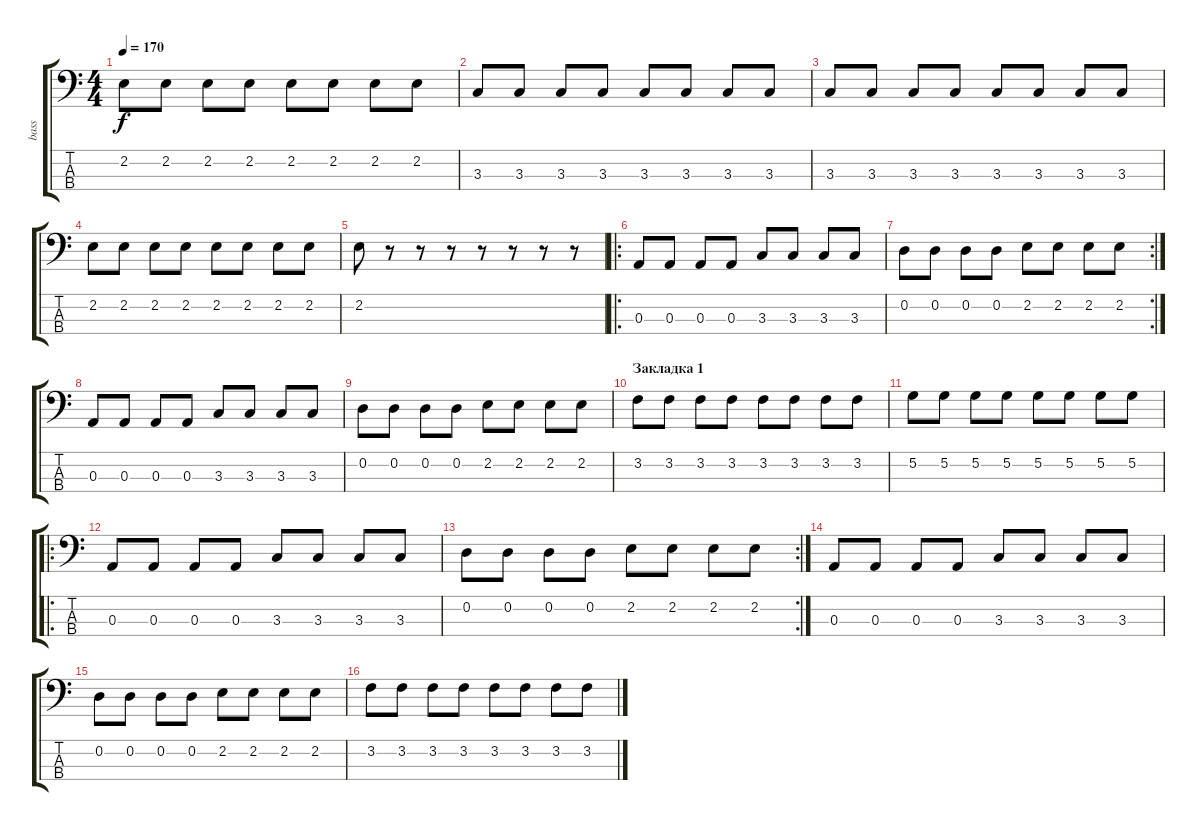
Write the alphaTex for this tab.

\track ("bass" "bass") {instrument electricbasspick}
\staff {score tabs}
\tuning (G2 D2 A1 E1) {hide}
\ts (4 4)
\tempo 170
\clef f4
\ks c
2.2.8{dy f} 2.2.8 2.2.8 2.2.8 2.2.8 2.2.8 2.2.8 2.2.8 |
3.3.8 3.3.8 3.3.8 3.3.8 3.3.8 3.3.8 3.3.8 3.3.8 |
3.3.8 3.3.8 3.3.8 3.3.8 3.3.8 3.3.8 3.3.8 3.3.8 |
2.2.8 2.2.8 2.2.8 2.2.8 2.2.8 2.2.8 2.2.8 2.2.8 |
2.2.8 r.8 r.8 r.8 r.8 r.8 r.8 r.8 |
\ro
0.3.8 0.3.8 0.3.8 0.3.8 3.3.8 3.3.8 3.3.8 3.3.8 |
\rc 2
0.2.8 0.2.8 0.2.8 0.2.8 2.2.8 2.2.8 2.2.8 2.2.8 |
0.3.8 0.3.8 0.3.8 0.3.8 3.3.8 3.3.8 3.3.8 3.3.8 |
0.2.8 0.2.8 0.2.8 0.2.8 2.2.8 2.2.8 2.2.8 2.2.8 |
\section ("" "Закладка 1")
3.2.8 3.2.8 3.2.8 3.2.8 3.2.8 3.2.8 3.2.8 3.2.8 |
5.2.8 5.2.8 5.2.8 5.2.8 5.2.8 5.2.8 5.2.8 5.2.8 |
\ro
0.3.8 0.3.8 0.3.8 0.3.8 3.3.8 3.3.8 3.3.8 3.3.8 |
\rc 2
0.2.8 0.2.8 0.2.8 0.2.8 2.2.8 2.2.8 2.2.8 2.2.8 |
0.3.8 0.3.8 0.3.8 0.3.8 3.3.8 3.3.8 3.3.8 3.3.8 |
0.2.8 0.2.8 0.2.8 0.2.8 2.2.8 2.2.8 2.2.8 2.2.8 |
3.2.8 3.2.8 3.2.8 3.2.8 3.2.8 3.2.8 3.2.8 3.2.8
